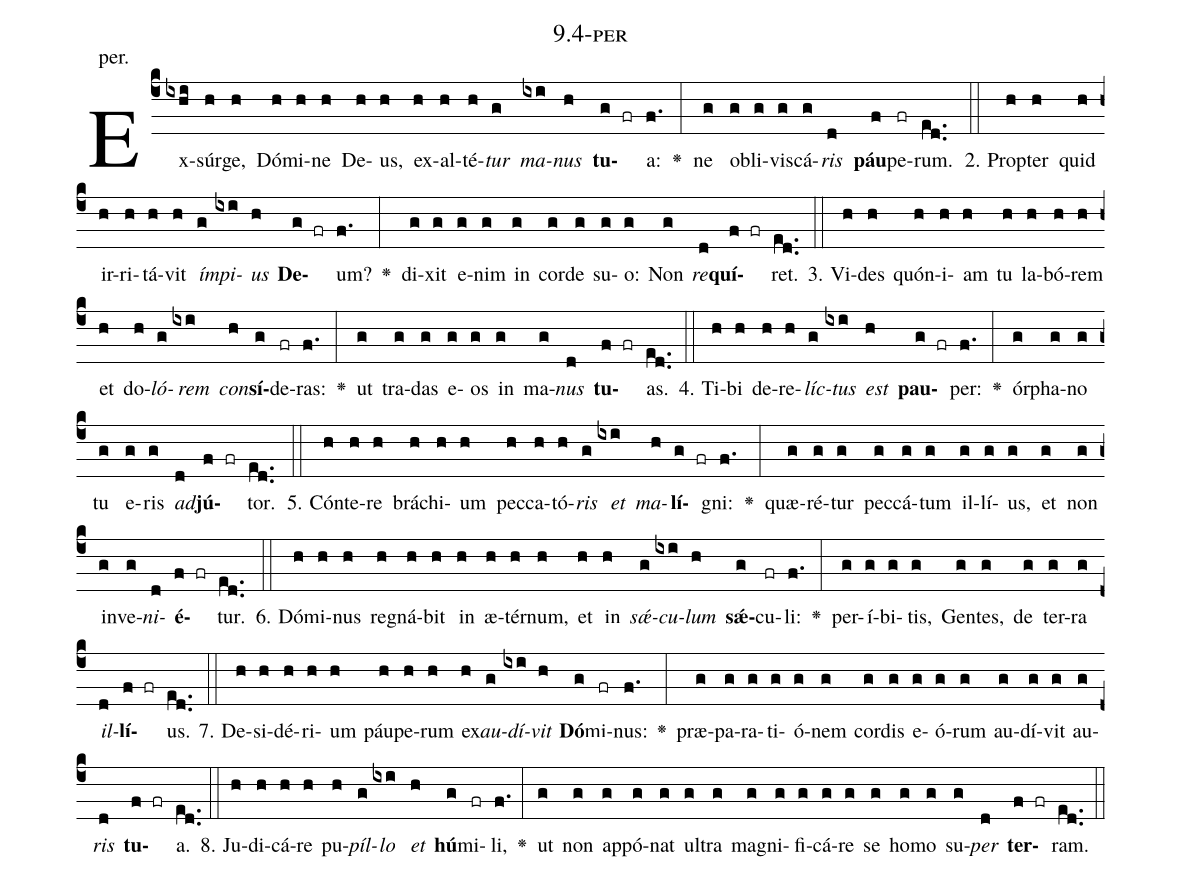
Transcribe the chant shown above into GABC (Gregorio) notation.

name: 9.4-per;
annotation: per.;
%%
(c4)Ex(ixhi)súr(h)ge,(h) Dó(h)mi(h)ne(h) De(h)us,(h) ex(h)al(h)té(h)<i>tur</i>(g) <i>ma</i>(ixi)<i>nus</i>(h) <b>tu</b>(g fr)a:(f.) <v>\greheightstar</v>(:) ne(g) ob(g)li(g)vis(g)cá(g)<i>ris</i>(d) <b>páu</b>(f)pe(fr)rum.(ed..) (::)
2. Prop(h)ter(h) quid(h) ir(h)ri(h)tá(h)vit(h) <i>ím</i>(g)<i>pi</i>(ixi)<i>us</i>(h) <b>De</b>(g fr)um?(f.) <v>\greheightstar</v>(:) di(g)xit(g) e(g)nim(g) in(g) cor(g)de(g) su(g)o:(g) Non(g) <i>re</i>(d)<b>quí</b>(f fr)ret.(ed..) (::)
3. Vi(h)des(h) quón(h)i(h)am(h) tu(h) la(h)bó(h)rem(h) et(h) do(h)<i>ló</i>(g)<i>rem</i>(ixi) <i>con</i>(h)<b>sí</b>(g)de(fr)ras:(f.) <v>\greheightstar</v>(:) ut(g) tra(g)das(g) e(g)os(g) in(g) ma(g)<i>nus</i>(d) <b>tu</b>(f fr)as.(ed..) (::)
4. Ti(h)bi(h) de(h)re(h)<i>líc</i>(g)<i>tus</i>(ixi) <i>est</i>(h) <b>pau</b>(g fr)per:(f.) <v>\greheightstar</v>(:) ór(g)pha(g)no(g) tu(g) e(g)ris(g) <i>ad</i>(d)<b>jú</b>(f fr)tor.(ed..) (::)
5. Cón(h)te(h)re(h) brá(h)chi(h)um(h) pec(h)ca(h)tó(h)<i>ris</i>(g) <i>et</i>(ixi) <i>ma</i>(h)<b>lí</b>(g fr)gni:(f.) <v>\greheightstar</v>(:) quæ(g)ré(g)tur(g) pec(g)cá(g)tum(g) il(g)lí(g)us,(g) et(g) non(g) in(g)ve(g)<i>ni</i>(d)<b>é</b>(f fr)tur.(ed..) (::)
6. Dó(h)mi(h)nus(h) re(h)gná(h)bit(h) in(h) æ(h)tér(h)num,(h) et(h) in(h) <i>sǽ</i>(g)<i>cu</i>(ixi)<i>lum</i>(h) <b>sǽ</b>(g)cu(fr)li:(f.) <v>\greheightstar</v>(:) per(g)í(g)bi(g)tis,(g) Gen(g)tes,(g) de(g) ter(g)ra(g) <i>il</i>(d)<b>lí</b>(f fr)us.(ed..) (::)
7. De(h)si(h)dé(h)ri(h)um(h) páu(h)pe(h)rum(h) ex(h)<i>au</i>(g)<i>dí</i>(ixi)<i>vit</i>(h) <b>Dó</b>(g)mi(fr)nus:(f.) <v>\greheightstar</v>(:) præ(g)pa(g)ra(g)ti(g)ó(g)nem(g) cor(g)dis(g) e(g)ó(g)rum(g) au(g)dí(g)vit(g) au(g)<i>ris</i>(d) <b>tu</b>(f fr)a.(ed..) (::)
8. Ju(h)di(h)cá(h)re(h) pu(h)<i>píl</i>(g)<i>lo</i>(ixi) <i>et</i>(h) <b>hú</b>(g)mi(fr)li,(f.) <v>\greheightstar</v>(:) ut(g) non(g) ap(g)pó(g)nat(g) ul(g)tra(g) ma(g)gni(g)fi(g)cá(g)re(g) se(g) ho(g)mo(g) su(g)<i>per</i>(d) <b>ter</b>(f fr)ram.(ed..) (::)
